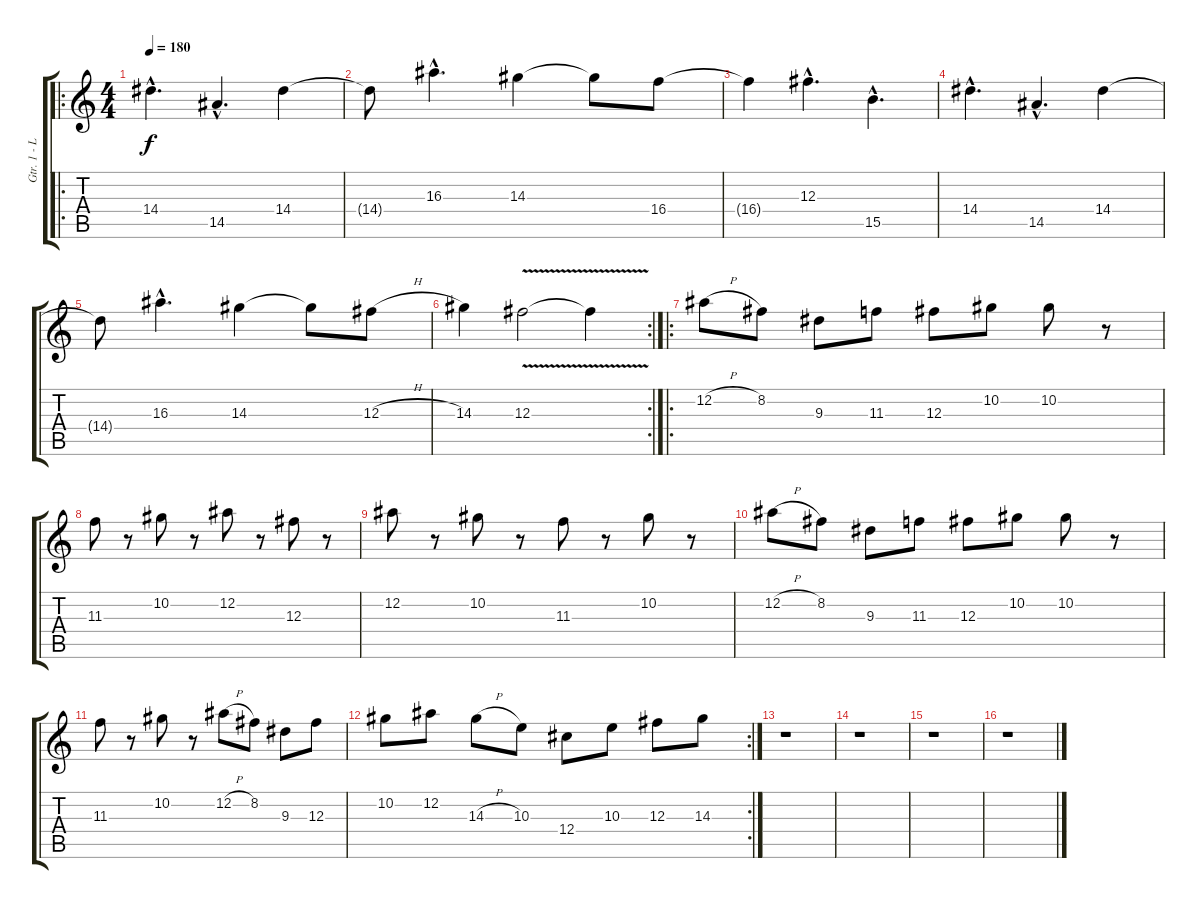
\track ("Gtr. 1 - Lead" "Gtr. 1 - L") {instrument distortionguitar}
\staff {score tabs}
\tuning (Eb4 Bb3 Gb3 Db3 Ab2 Eb2) {hide}
\ro
\ts (4 4)
\tempo 180
\clef g2
\ks c
14.4{hac}.4{d dy f} 14.5{hac}.4{d} 14.4.4 |
14.4{t}.8 16.3{hac}.4{d} 14.3.4 14.3{t}.8 16.4.8 |
16.4{t}.4 12.3{hac}.4{d} 15.5{hac}.4{d} |
14.4{hac}.4{d} 14.5{hac}.4{d} 14.4.4 |
14.4{t}.8 16.3{hac}.4{d} 14.3.4 14.3{t}.8 12.3{h}.8 |
\rc 2
14.3.4 12.3{v}.2 12.3{t}.4 |
\ro
12.2{h}.8 8.2.8 9.3.8 11.3.8 12.3.8 10.2.8 10.2.8 r.8 |
11.3.8 r.8 10.2.8 r.8 12.2.8 r.8 12.3.8 r.8 |
12.2.8 r.8 10.2.8 r.8 11.3.8 r.8 10.2.8 r.8 |
12.2{h}.8 8.2.8 9.3.8 11.3.8 12.3.8 10.2.8 10.2.8 r.8 |
11.3.8 r.8 10.2.8 r.8 12.2{h}.8 8.2.8 9.3.8 12.3.8 |
\rc 2
10.2.8 12.2.8 14.3{h}.8 10.3.8 12.4.8 10.3.8 12.3.8 14.3.8 |
r.1 |
r.1 |
r.1 |
r.1
